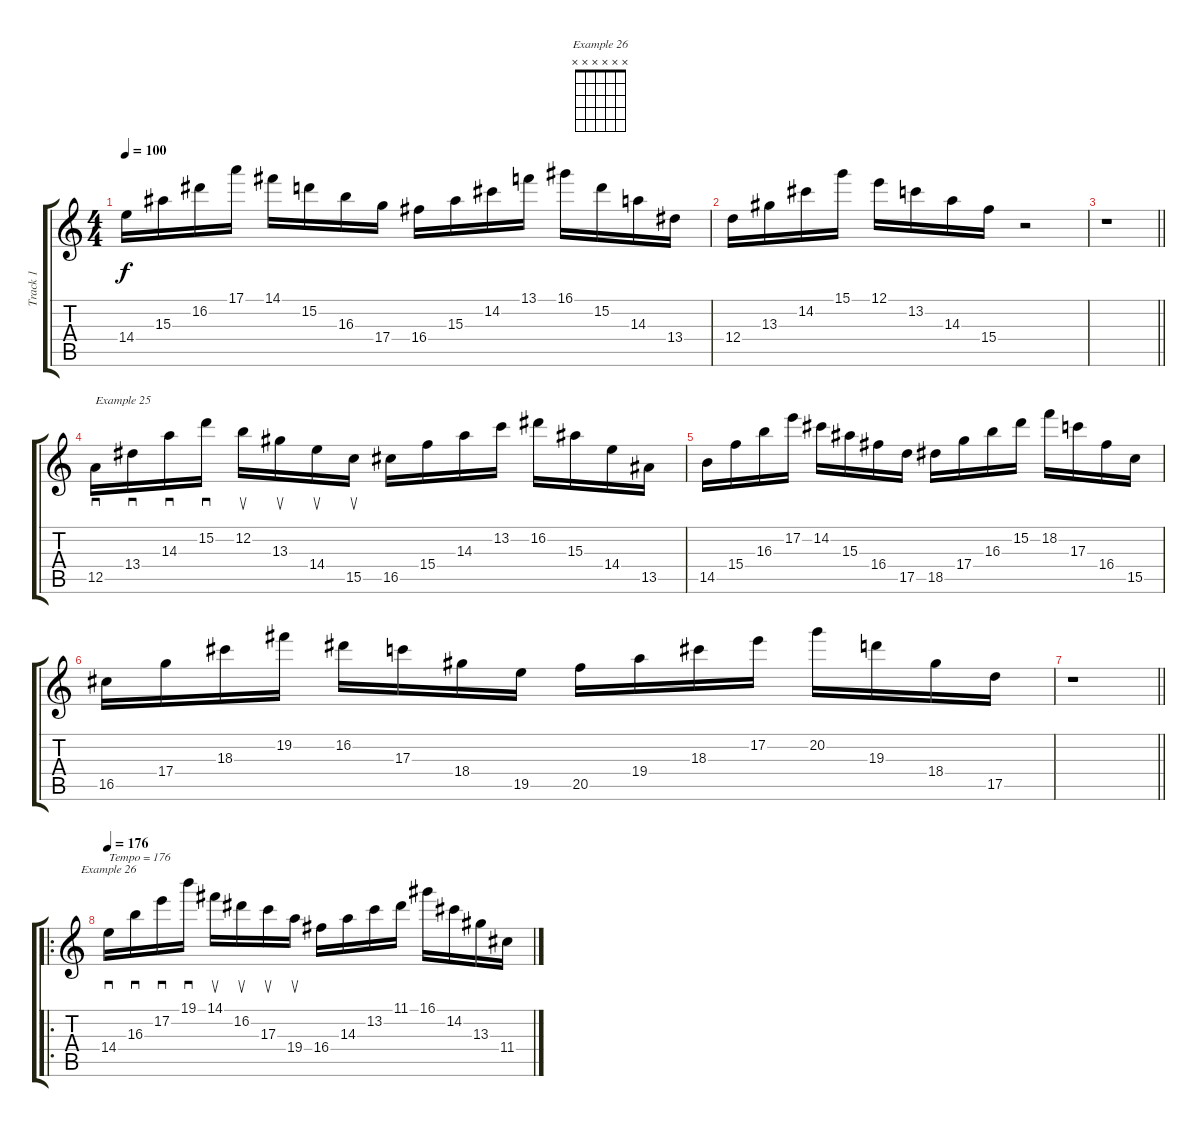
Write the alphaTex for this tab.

\track ("Track 1" "Track 1") {instrument distortionguitar}
\staff {score tabs}
\tuning (E4 B3 G3 D3 A2 E2) {hide}
\chord ("Example 26 " x x x x x x)
\ts (4 4)
\tempo 100
\clef g2
\ks c
14.4.16{dy f} 15.3.16 16.2.16 17.1.16 14.1.16 15.2.16 16.3.16 17.4.16 16.4.16 15.3.16 14.2.16 13.1.16 16.1.16 15.2.16 14.3.16 13.4.16 |
12.4.16 13.3.16 14.2.16 15.1.16 12.1.16 13.2.16 14.3.16 15.4.16 r.2 |
\barLineRight lightlight
r.1 |
12.5.16{sd txt "Example 25"} 13.4.16{sd} 14.3.16{sd} 15.2.16{sd} 12.2.16{su} 13.3.16{su} 14.4.16{su} 15.5.16{su} 16.5.16 15.4.16 14.3.16 13.2.16 16.2.16 15.3.16 14.4.16 13.5.16 |
14.5.16 15.4.16 16.3.16 17.2.16 14.2.16 15.3.16 16.4.16 17.5.16 18.5.16 17.4.16 16.3.16 15.2.16 18.2.16 17.3.16 16.4.16 15.5.16 |
16.5.16 17.4.16 18.3.16 19.2.16 16.2.16 17.3.16 18.4.16 19.5.16 20.5.16 19.4.16 18.3.16 17.2.16 20.2.16 19.3.16 18.4.16 17.5.16 |
\barLineRight lightlight
r.1 |
\ro
\tempo 176
14.4.16{sd ch "Example 26 " txt "Tempo = 176"} 16.3.16{sd} 17.2.16{sd} 19.1.16{sd} 14.1.16{su} 16.2.16{su} 17.3.16{su} 19.4.16{su} 16.4.16 14.3.16 13.2.16 11.1.16 16.1.16 14.2.16 13.3.16 11.4.16
